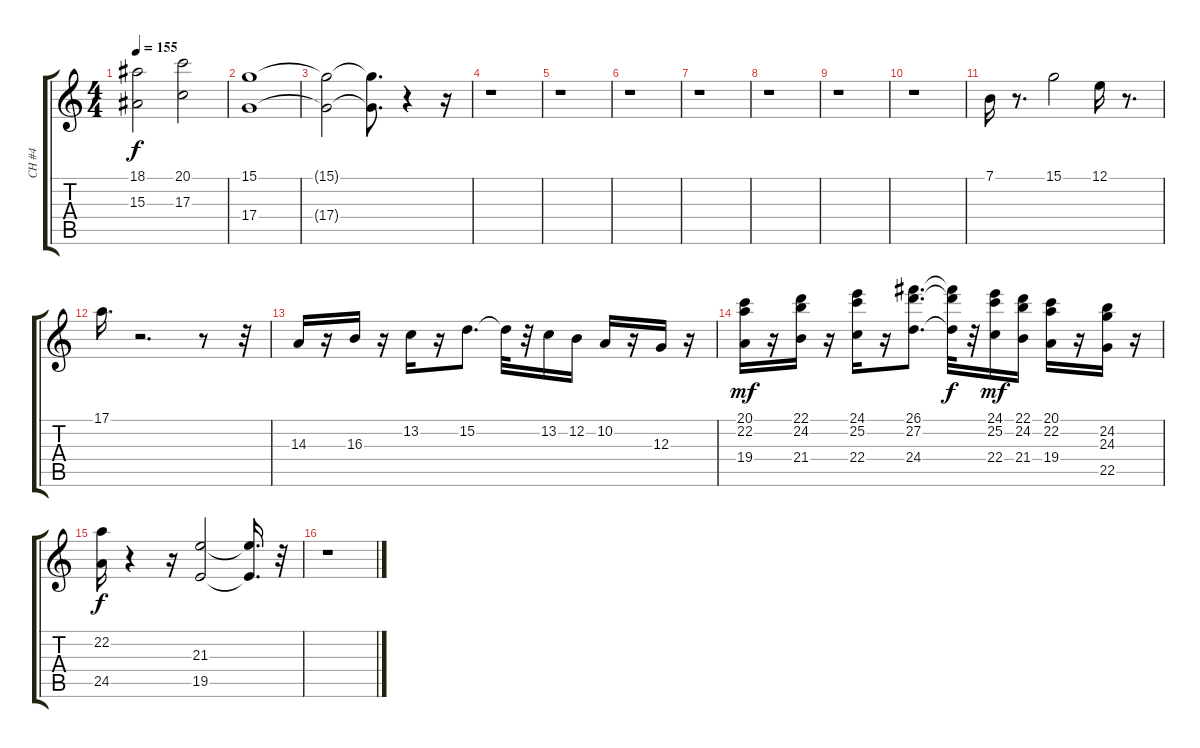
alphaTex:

\track ("CH #4" "CH #4") {instrument trumpet}
\staff {score tabs}
\tuning (E4 B3 G3 D3 A2 E2) {hide}
\ts (4 4)
\tempo 155
\clef g2
\ks c
(18.1 15.3).2{dy f} (20.1 17.3).2 |
(15.1 17.4).1 |
(15.1{t} 17.4{t}).2 (15.1{t} 17.4{t}).8{d} r.4 r.16 |
r.1 |
r.1 |
r.1 |
r.1 |
r.1 |
r.1 |
r.1 |
7.1.16 r.8{d} 15.1.2 12.1.16 r.8{d} |
17.1.16{d} r.2{d} r.8 r.32 |
14.3.16 r.16 16.3.16 r.16 13.2.16 r.16 15.2.8{d} 15.2{t}.32 r.32 13.2.16 12.2.16 10.2.16 r.16 12.3.16 r.16 |
(20.1 22.2 19.4).16{dy mf} r.16 (22.1 24.2 21.4).16 r.16 (24.1 25.2 22.4).16 r.16 (26.1 27.2 24.4).8{d} (26.1{t} 27.2{t} 24.4{t}).32{dy f} r.32 (24.1 25.2 22.4).16{dy mf} (22.1 24.2 21.4).16 (20.1 22.2 19.4).16 r.16 (24.2 24.3 22.5).16 r.16 |
(22.2 24.5).16{dy f} r.4 r.16 (21.3 19.5).2 (21.3{t} 19.5{t}).16{d} r.32 |
r.1
